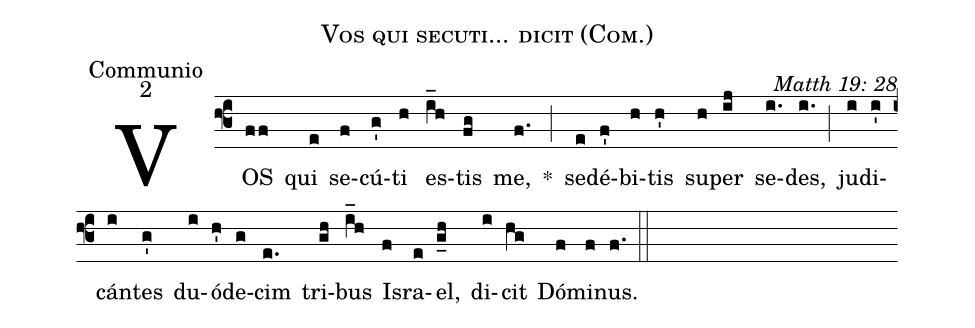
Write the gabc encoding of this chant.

name: Vos qui secuti... dicit (Com.);
office-part: Communio;
mode: 2;
commentary: Matth 19: 28;
%%
(f3) VOS(ff) qui(e) se(f)cú(g')ti(h) es(i_h)tis(fg) me,(f.) *(;) se(e)dé(f')bi(h)tis(h') su(h)per(ij) se(i.)des,(i.) (;) ju(i)di(i')cán(i)tes(g') du(i)ó(h')de(g)cim(e.) tri(gh)bus(i_h) Is(f)ra(e)el,(g_h) di(i)cit(hg) Dó(f)mi(f)nus.(f.) (::)
